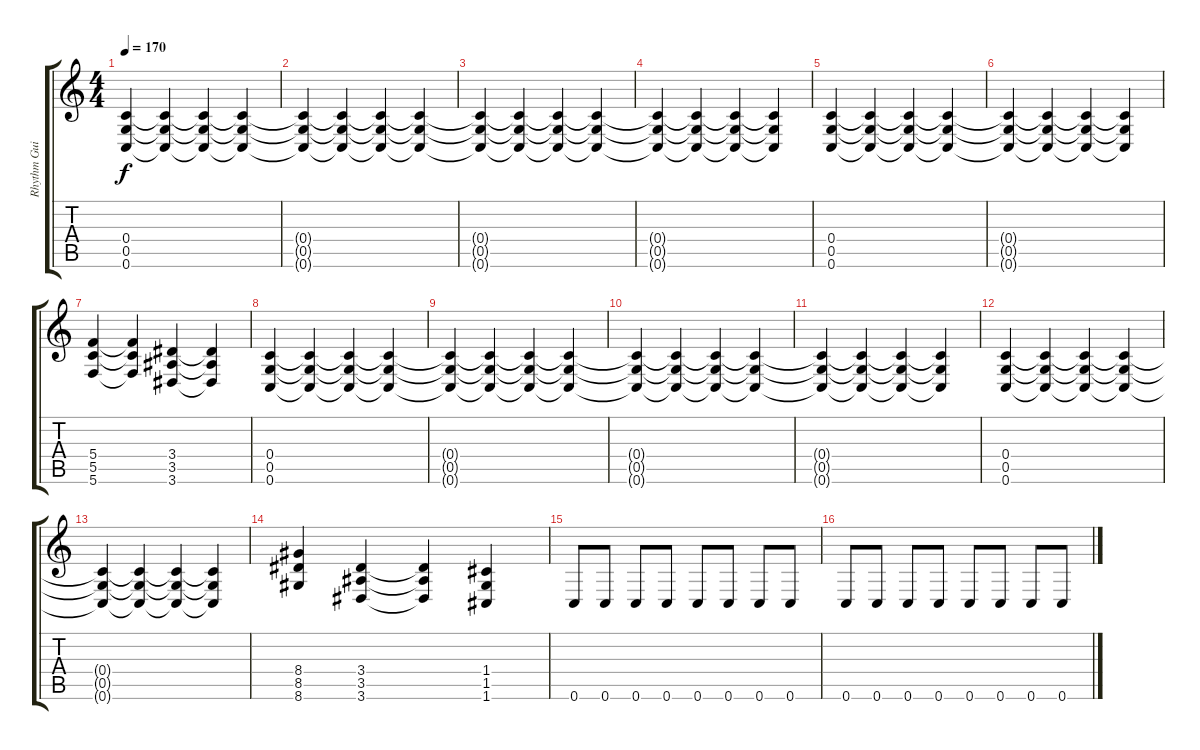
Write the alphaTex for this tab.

\track ("Rhythm Guitar" "Rhythm Gui") {instrument distortionguitar}
\staff {score tabs}
\tuning (D4 A3 F3 C3 G2 C2) {hide}
\ts (4 4)
\tempo 170
\clef g2
\ks c
(0.4 0.5 0.6).4{dy f} (0.4{t} 0.5{t} 0.6{t}).4 (0.4{t} 0.5{t} 0.6{t}).4 (0.4{t} 0.5{t} 0.6{t}).4 |
(0.4{t} 0.5{t} 0.6{t}).4 (0.4{t} 0.5{t} 0.6{t}).4 (0.4{t} 0.5{t} 0.6{t}).4 (0.4{t} 0.5{t} 0.6{t}).4 |
(0.4{t} 0.5{t} 0.6{t}).4 (0.4{t} 0.5{t} 0.6{t}).4 (0.4{t} 0.5{t} 0.6{t}).4 (0.4{t} 0.5{t} 0.6{t}).4 |
(0.4{t} 0.5{t} 0.6{t}).4 (0.4{t} 0.5{t} 0.6{t}).4 (0.4{t} 0.5{t} 0.6{t}).4 (0.4{t} 0.5{t} 0.6{t}).4 |
(0.4 0.5 0.6).4 (0.4{t} 0.5{t} 0.6{t}).4 (0.4{t} 0.5{t} 0.6{t}).4 (0.4{t} 0.5{t} 0.6{t}).4 |
(0.4{t} 0.5{t} 0.6{t}).4 (0.4{t} 0.5{t} 0.6{t}).4 (0.4{t} 0.5{t} 0.6{t}).4 (0.4{t} 0.5{t} 0.6{t}).4 |
(5.4 5.5 5.6).4 (5.4{t} 5.5{t} 5.6{t}).4 (3.4 3.5 3.6).4 (3.4{t} 3.5{t} 3.6{t}).4 |
(0.4 0.5 0.6).4 (0.4{t} 0.5{t} 0.6{t}).4 (0.4{t} 0.5{t} 0.6{t}).4 (0.4{t} 0.5{t} 0.6{t}).4 |
(0.4{t} 0.5{t} 0.6{t}).4 (0.4{t} 0.5{t} 0.6{t}).4 (0.4{t} 0.5{t} 0.6{t}).4 (0.4{t} 0.5{t} 0.6{t}).4 |
(0.4{t} 0.5{t} 0.6{t}).4 (0.4{t} 0.5{t} 0.6{t}).4 (0.4{t} 0.5{t} 0.6{t}).4 (0.4{t} 0.5{t} 0.6{t}).4 |
(0.4{t} 0.5{t} 0.6{t}).4 (0.4{t} 0.5{t} 0.6{t}).4 (0.4{t} 0.5{t} 0.6{t}).4 (0.4{t} 0.5{t} 0.6{t}).4 |
(0.4 0.5 0.6).4 (0.4{t} 0.5{t} 0.6{t}).4 (0.4{t} 0.5{t} 0.6{t}).4 (0.4{t} 0.5{t} 0.6{t}).4 |
(0.4{t} 0.5{t} 0.6{t}).4 (0.4{t} 0.5{t} 0.6{t}).4 (0.4{t} 0.5{t} 0.6{t}).4 (0.4{t} 0.5{t} 0.6{t}).4 |
(8.4 8.5 8.6).4 (3.4 3.5 3.6).4 (3.4{t} 3.5{t} 3.6{t}).4 (1.4 1.5 1.6).4 |
0.6.8 0.6.8 0.6.8 0.6.8 0.6.8 0.6.8 0.6.8 0.6.8 |
0.6.8 0.6.8 0.6.8 0.6.8 0.6.8 0.6.8 0.6.8 0.6.8
